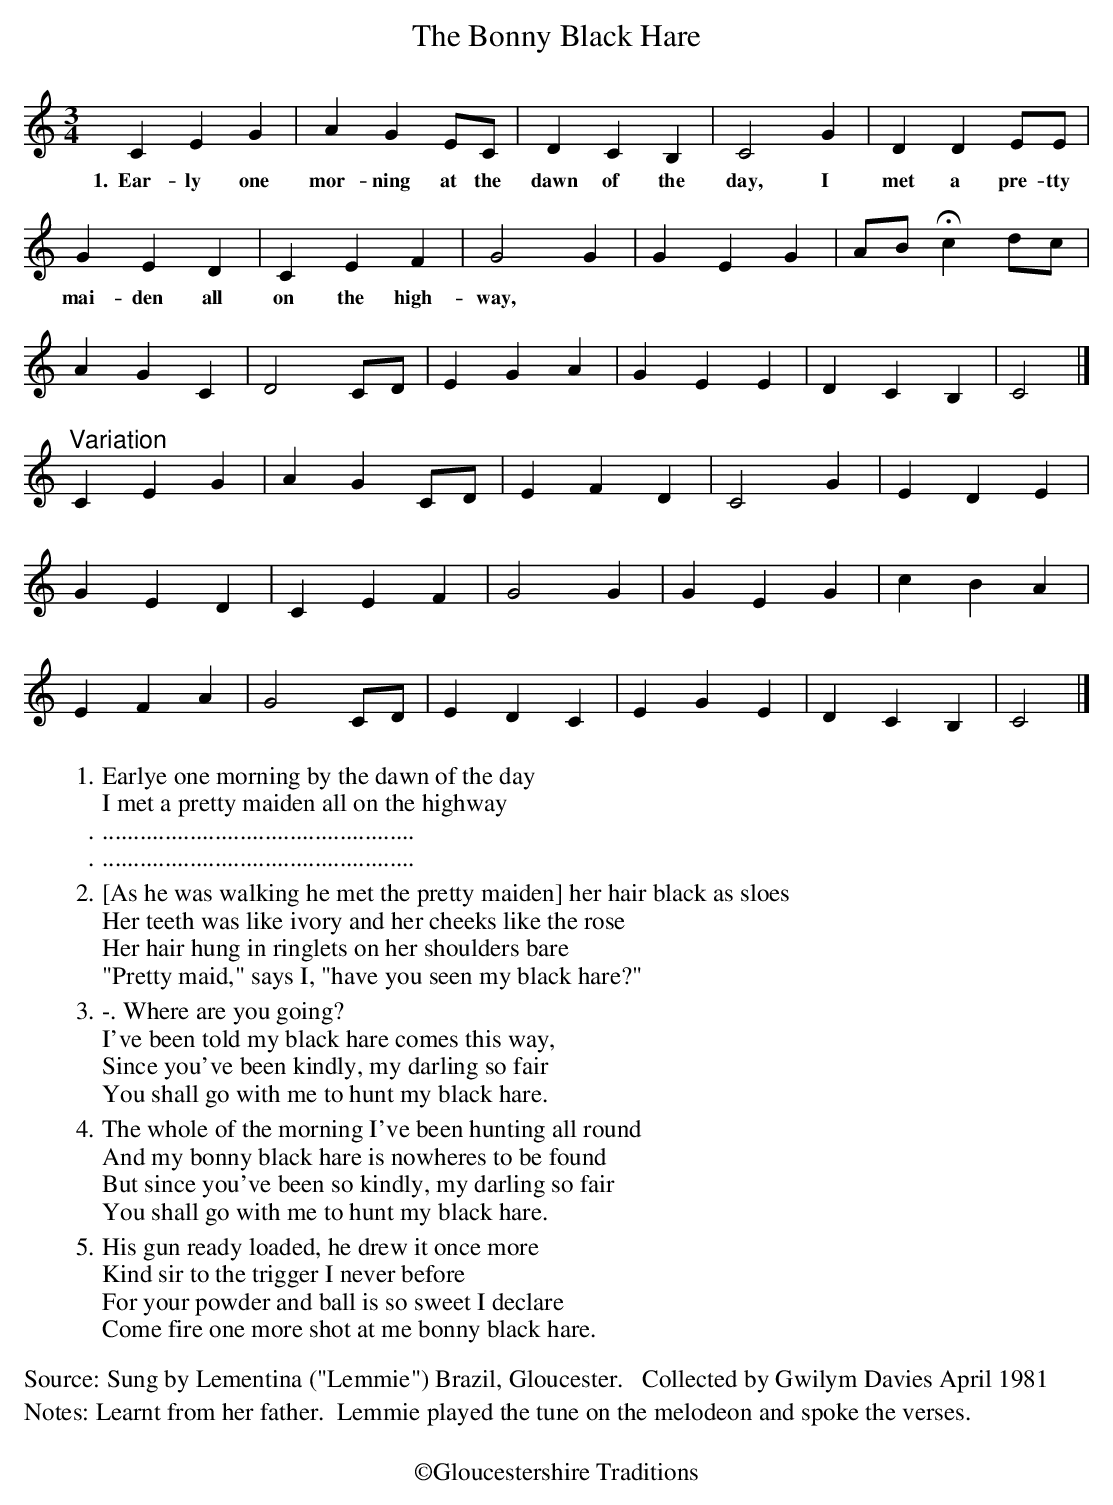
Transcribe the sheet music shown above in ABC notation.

X:1
T:Bonny Black Hare, The
M:3/4
L:1/4
K:Cmaj
CEG|AGE/2C/2|DCB,|C2G|DDE/E/|
w:1.~~Ear-ly one mor-ning at the dawn of the day, I met a pre-tty
GED|CEF|G2G|GEG | A/B/Hcd/c/ |
w:mai-den all on the high-way,
AGC | D2C/D/| EGA | GEE | DCB, | C2|]
"^Variation"CEG|AGC/D/|EFD|C2G|EDE|
GED|CEF|G2G|GEG|cBA|
EFA|G2C/D/|EDC|EGE|DCB,|C2|]
%%vskip 5
W:1. Earlye one morning by the dawn of the day
W:I met a pretty maiden all on the highway
W:...................................................
W:...................................................
%%vskip 5
W:2. [As he was walking he met the pretty maiden] her hair black as sloes
W:Her teeth was like ivory and her cheeks like the rose
W:Her hair hung in ringlets on her shoulders bare
W:"Pretty maid," says I, "have you seen my black hare?"
%%vskip 5
W:3. -. Where are you going?
W:I've been told my black hare comes this way,
W:Since you've been kindly, my darling so fair
W:You shall go with me to hunt my black hare.
%%vskip 5
W:4. The whole of the morning I've been hunting all round
W:And my bonny black hare is nowheres to be found
W:But since you've been so kindly, my darling so fair
W:You shall go with me to hunt my black hare.
%%vskip 5
W:5. His gun ready loaded, he drew it once more
W:Kind sir to the trigger I never before
W:For your powder and ball is so sweet I declare
W:Come fire one more shot at me bonny black hare.
W:%%vskip 5
